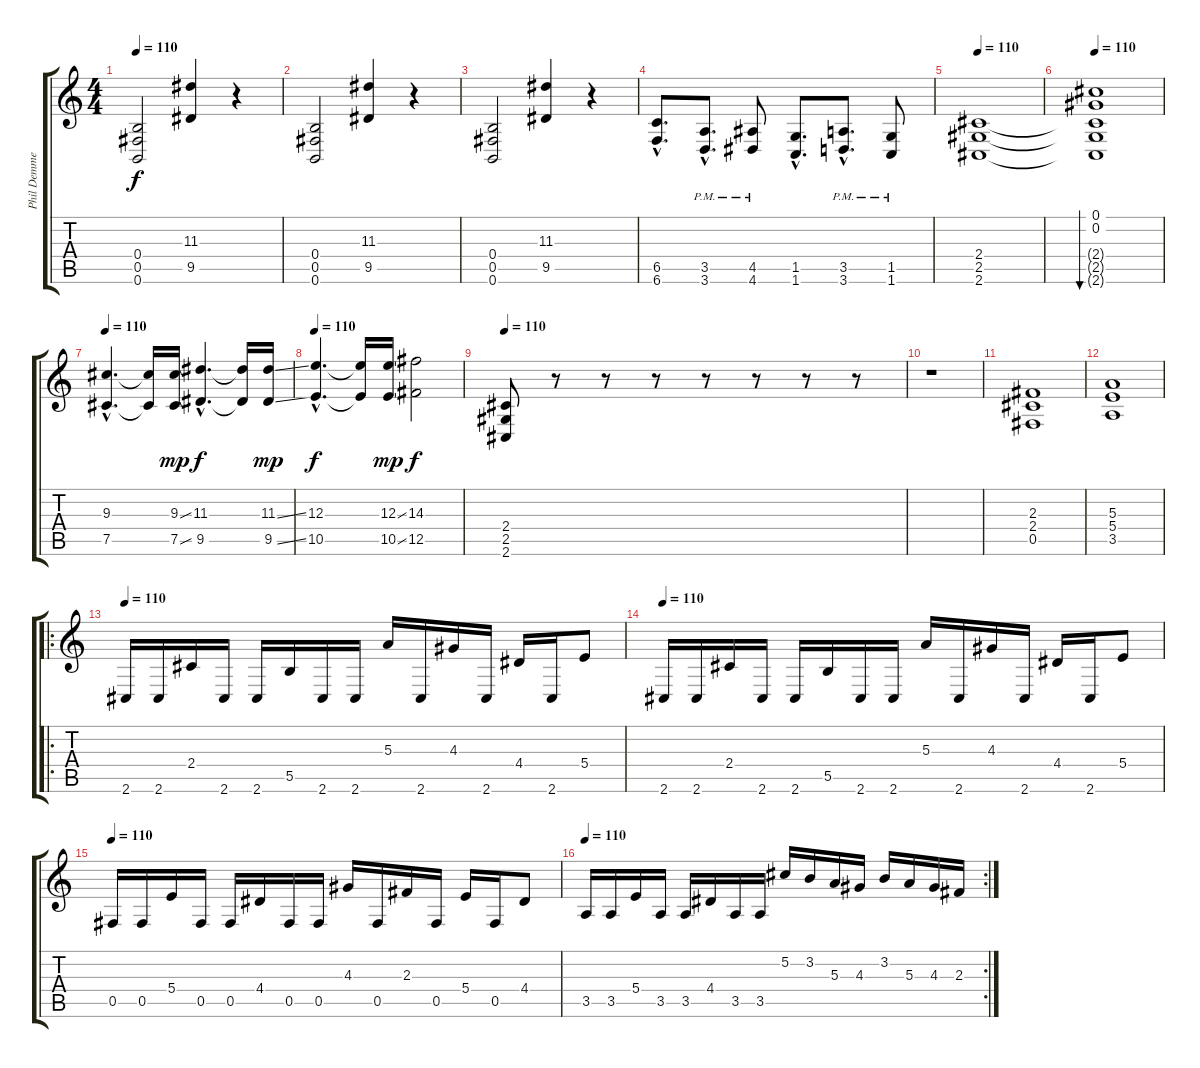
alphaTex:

\track ("Phil Demmel" "Phil Demme") {instrument distortionguitar}
\staff {score tabs}
\tuning (Db4 Ab3 E3 B2 Gb2 B1) {hide}
\ts (4 4)
\tempo 110
\clef g2
\ks c
(0.4 0.5 0.6).2{dy f} (11.3 9.5).4 r.4 |
(0.4 0.5 0.6).2 (11.3 9.5).4 r.4 |
(0.4 0.5 0.6).2 (11.3 9.5).4 r.4 |
(6.5{hac} 6.6{hac}).8{d} (3.5{hac pm} 3.6{hac}).8{d} (4.5{pm} 4.6).8 (1.5{hac} 1.6{hac}).8{d} (3.5{hac pm} 3.6{hac pm}).8{d} (1.5{pm} 1.6).8 |
\tempo 110
(2.4 2.5 2.6).1 |
\tempo 110
(0.1 0.2 2.4{t} 2.5{t} 2.6{t}).1{bu 60} |
\tempo 110
(9.3{hac} 7.5{hac}).4{d} (9.3{t} 7.5{t}).16 (9.3{ss} 7.5{ss}).16{dy mp} (11.3{hac} 9.5{hac}).4{d dy f} (11.3{t} 9.5{t}).16 (11.3{ss} 9.5{ss}).16{dy mp} |
\tempo 110
(12.3{hac} 10.5{hac}).4{d dy f} (12.3{t} 10.5{t}).16 (12.3{ss} 10.5{ss}).16{dy mp} (14.3 12.5).2{dy f} |
\tempo 110
(2.4 2.5 2.6).8{balance 8} r.8 r.8 r.8 r.8 r.8 r.8 r.8 |
r.1 |
(2.3 2.4 0.5).1 |
(5.3 5.4 3.5).1 |
\ro
\tempo 110
2.6.16{balance 11} 2.6.16 2.4.16 2.6.16 2.6.16 5.5.16 2.6.16 2.6.16 5.3.16 2.6.16 4.3.16 2.6.16 4.4.16 2.6.16 5.4.8 |
\tempo 110
2.6.16 2.6.16 2.4.16 2.6.16 2.6.16 5.5.16 2.6.16 2.6.16 5.3.16 2.6.16 4.3.16 2.6.16 4.4.16 2.6.16 5.4.8 |
\tempo 110
0.5.16 0.5.16 5.4.16 0.5.16 0.5.16 4.4.16 0.5.16 0.5.16 4.3.16 0.5.16 2.3.16 0.5.16 5.4.16 0.5.16 4.4.8 |
\rc 2
\tempo 110
3.5.16 3.5.16 5.4.16 3.5.16 3.5.16 4.4.16 3.5.16 3.5.16 5.2.16 3.2.16 5.3.16 4.3.16 3.2.16 5.3.16 4.3.16 2.3.16
